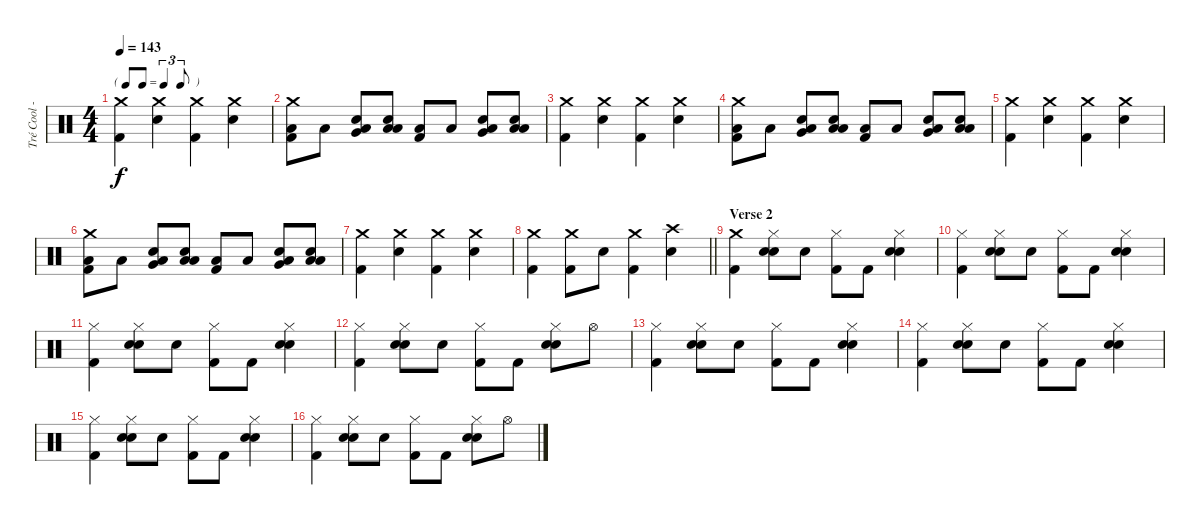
\track ("Tré Cool - Drums" "Tré Cool -") {instrument percussion}
\staff {score}
\articulation defaults
\ts (4 4)
\tf triplet8th
\tempo 143
\clef neutral
\ks c
("Crash medium (hit)" "Kick (hit) 2").4{dy f} ("Crash medium (hit)" "Electric Snare (hit)").4 ("Crash medium (hit)" "Kick (hit) 2").4 ("Crash medium (hit)" "Electric Snare (hit)").4 |
("Crash medium (hit)" "Low Floor Tom (hit)" "Kick (hit) 2").8 "Low Floor Tom (hit)".8 ("Very Low Tom (hit)" "Low Floor Tom (hit)" "Electric Snare (hit)").8 ("Low Tom (hit)" "Low Floor Tom (hit)" "Electric Snare (hit)").8 ("Low Floor Tom (hit)" "Kick (hit) 2").8 "Low Floor Tom (hit)".8 ("Very Low Tom (hit)" "Low Floor Tom (hit)" "Electric Snare (hit)").8 ("Low Tom (hit)" "Low Floor Tom (hit)" "Electric Snare (hit)").8 |
("Crash medium (hit)" "Kick (hit) 2").4 ("Crash medium (hit)" "Electric Snare (hit)").4 ("Crash medium (hit)" "Kick (hit) 2").4 ("Crash medium (hit)" "Electric Snare (hit)").4 |
("Crash medium (hit)" "Low Floor Tom (hit)" "Kick (hit) 2").8 "Low Floor Tom (hit)".8 ("Very Low Tom (hit)" "Low Floor Tom (hit)" "Electric Snare (hit)").8 ("Low Tom (hit)" "Low Floor Tom (hit)" "Electric Snare (hit)").8 ("Low Floor Tom (hit)" "Kick (hit) 2").8 "Low Floor Tom (hit)".8 ("Very Low Tom (hit)" "Low Floor Tom (hit)" "Electric Snare (hit)").8 ("Low Tom (hit)" "Low Floor Tom (hit)" "Electric Snare (hit)").8 |
("Crash medium (hit)" "Kick (hit) 2").4 ("Crash medium (hit)" "Electric Snare (hit)").4 ("Crash medium (hit)" "Kick (hit) 2").4 ("Crash medium (hit)" "Electric Snare (hit)").4 |
("Crash medium (hit)" "Low Floor Tom (hit)" "Kick (hit) 2").8 "Low Floor Tom (hit)".8 ("Very Low Tom (hit)" "Low Floor Tom (hit)" "Electric Snare (hit)").8 ("Low Tom (hit)" "Low Floor Tom (hit)" "Electric Snare (hit)").8 ("Low Floor Tom (hit)" "Kick (hit) 2").8 "Low Floor Tom (hit)".8 ("Very Low Tom (hit)" "Low Floor Tom (hit)" "Electric Snare (hit)").8 ("Low Tom (hit)" "Low Floor Tom (hit)" "Electric Snare (hit)").8 |
("Crash medium (hit)" "Kick (hit) 2").4 ("Crash medium (hit)" "Electric Snare (hit)").4 ("Crash medium (hit)" "Kick (hit) 2").4 ("Crash medium (hit)" "Electric Snare (hit)").4 |
\barLineRight lightlight
("Crash medium (hit)" "Kick (hit) 2").4 ("Crash medium (hit)" "Kick (hit) 2").8 "Electric Snare (hit)".8 ("Crash medium (hit)" "Kick (hit) 2").4 ("Crash high (hit)" "Electric Snare (hit)").4 |
\section ("" "Verse 2")
("Crash medium (hit)" "Kick (hit) 2").4 ("Hi-Hat (closed)" "Hand Clap (hit)" "Electric Snare (hit)").8 "Hand Clap (hit)".8 ("Hi-Hat (closed)" "Kick (hit) 2").8 "Kick (hit) 2".8 ("Hi-Hat (closed)" "Hand Clap (hit)" "Electric Snare (hit)").4 |
("Hi-Hat (closed)" "Kick (hit) 2").4 ("Hi-Hat (closed)" "Hand Clap (hit)" "Electric Snare (hit)").8 "Hand Clap (hit)".8 ("Hi-Hat (closed)" "Kick (hit) 2").8 "Kick (hit) 2".8 ("Hi-Hat (closed)" "Hand Clap (hit)" "Electric Snare (hit)").4 |
("Hi-Hat (closed)" "Kick (hit) 2").4 ("Hi-Hat (closed)" "Hand Clap (hit)" "Electric Snare (hit)").8 "Hand Clap (hit)".8 ("Hi-Hat (closed)" "Kick (hit) 2").8 "Kick (hit) 2".8 ("Hi-Hat (closed)" "Hand Clap (hit)" "Electric Snare (hit)").4 |
("Hi-Hat (closed)" "Kick (hit) 2").4 ("Hi-Hat (closed)" "Hand Clap (hit)" "Electric Snare (hit)").8 "Hand Clap (hit)".8 ("Hi-Hat (closed)" "Kick (hit) 2").8 "Kick (hit) 2".8 ("Hi-Hat (closed)" "Hand Clap (hit)" "Electric Snare (hit)").8 "Hi-Hat (open)".8 |
("Hi-Hat (closed)" "Kick (hit) 2").4 ("Hi-Hat (closed)" "Hand Clap (hit)" "Electric Snare (hit)").8 "Hand Clap (hit)".8 ("Hi-Hat (closed)" "Kick (hit) 2").8 "Kick (hit) 2".8 ("Hi-Hat (closed)" "Hand Clap (hit)" "Electric Snare (hit)").4 |
("Hi-Hat (closed)" "Kick (hit) 2").4 ("Hi-Hat (closed)" "Hand Clap (hit)" "Electric Snare (hit)").8 "Hand Clap (hit)".8 ("Hi-Hat (closed)" "Kick (hit) 2").8 "Kick (hit) 2".8 ("Hi-Hat (closed)" "Hand Clap (hit)" "Electric Snare (hit)").4 |
("Hi-Hat (closed)" "Kick (hit) 2").4 ("Hi-Hat (closed)" "Hand Clap (hit)" "Electric Snare (hit)").8 "Hand Clap (hit)".8 ("Hi-Hat (closed)" "Kick (hit) 2").8 "Kick (hit) 2".8 ("Hi-Hat (closed)" "Hand Clap (hit)" "Electric Snare (hit)").4 |
("Hi-Hat (closed)" "Kick (hit) 2").4 ("Hi-Hat (closed)" "Hand Clap (hit)" "Electric Snare (hit)").8 "Hand Clap (hit)".8 ("Hi-Hat (closed)" "Kick (hit) 2").8 "Kick (hit) 2".8 ("Hi-Hat (closed)" "Hand Clap (hit)" "Electric Snare (hit)").8 "Hi-Hat (open)".8
